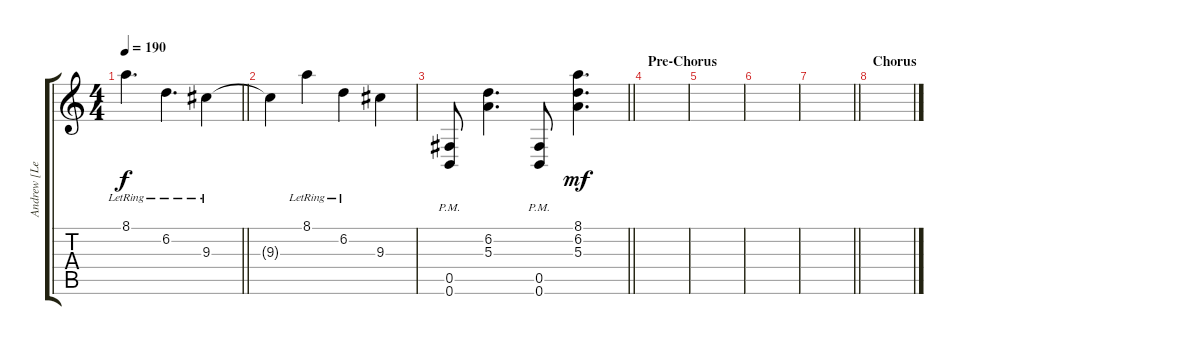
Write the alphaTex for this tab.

\track ("Andrew [Lead]" "Andrew [Le") {instrument distortionguitar}
\staff {score tabs}
\tuning (Db4 Ab3 E3 B2 Gb2 B1) {hide}
\ts (4 4)
\tempo 190
\clef g2
\barLineRight lightlight
\ks c
8.1{lr}.4{d dy f} 6.2{lr}.4{d} 9.3{lr}.4 |
9.3{t}.4 8.1{lr}.4 6.2{lr}.4 9.3.4 |
\barLineRight lightlight
(0.5{pm} 0.6{pm}).8 (6.2 5.3).4{d} (0.5{pm} 0.6{pm}).8 (8.1 6.2 5.3).4{d dy mf} |
\section ("" "Pre-Chorus")
|
|
|
\barLineRight lightlight
|
\section ("" "Chorus")
